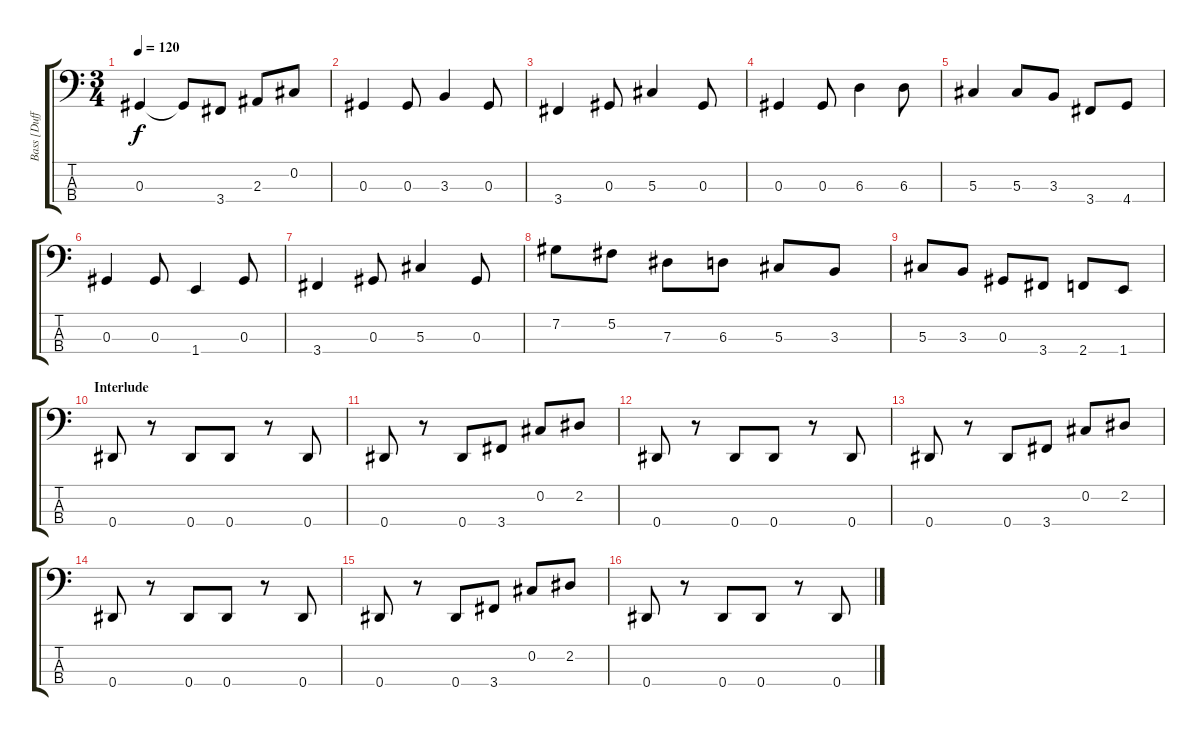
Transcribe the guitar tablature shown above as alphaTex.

\track ("Bass [Duff]" "Bass [Duff") {instrument electricbassfinger}
\staff {score tabs}
\tuning (Gb2 Db2 Ab1 Eb1) {hide}
\ts (3 4)
\tempo 120
\clef f4
\ks c
0.3{t}.4{dy f} 0.3{t}.8 3.4.8 2.3.8 0.2.8 |
0.3.4 0.3.8 3.3.4 0.3.8 |
3.4.4 0.3.8 5.3.4 0.3.8 |
0.3.4 0.3.8 6.3.4 6.3.8 |
5.3.4 5.3.8 3.3.8 3.4.8 4.4.8 |
0.3.4 0.3.8 1.4.4 0.3.8 |
3.4.4 0.3.8 5.3.4 0.3.8 |
7.2.8 5.2.8 7.3.8 6.3.8 5.3.8 3.3.8 |
5.3.8 3.3.8 0.3.8 3.4.8 2.4.8 1.4.8 |
\section ("" "Interlude")
0.4.8 r.8 0.4.8 0.4.8 r.8 0.4.8 |
0.4.8 r.8 0.4.8 3.4.8 0.2.8 2.2.8 |
0.4.8 r.8 0.4.8 0.4.8 r.8 0.4.8 |
0.4.8 r.8 0.4.8 3.4.8 0.2.8 2.2.8 |
0.4.8 r.8 0.4.8 0.4.8 r.8 0.4.8 |
0.4.8 r.8 0.4.8 3.4.8 0.2.8 2.2.8 |
0.4.8 r.8 0.4.8 0.4.8 r.8 0.4.8
